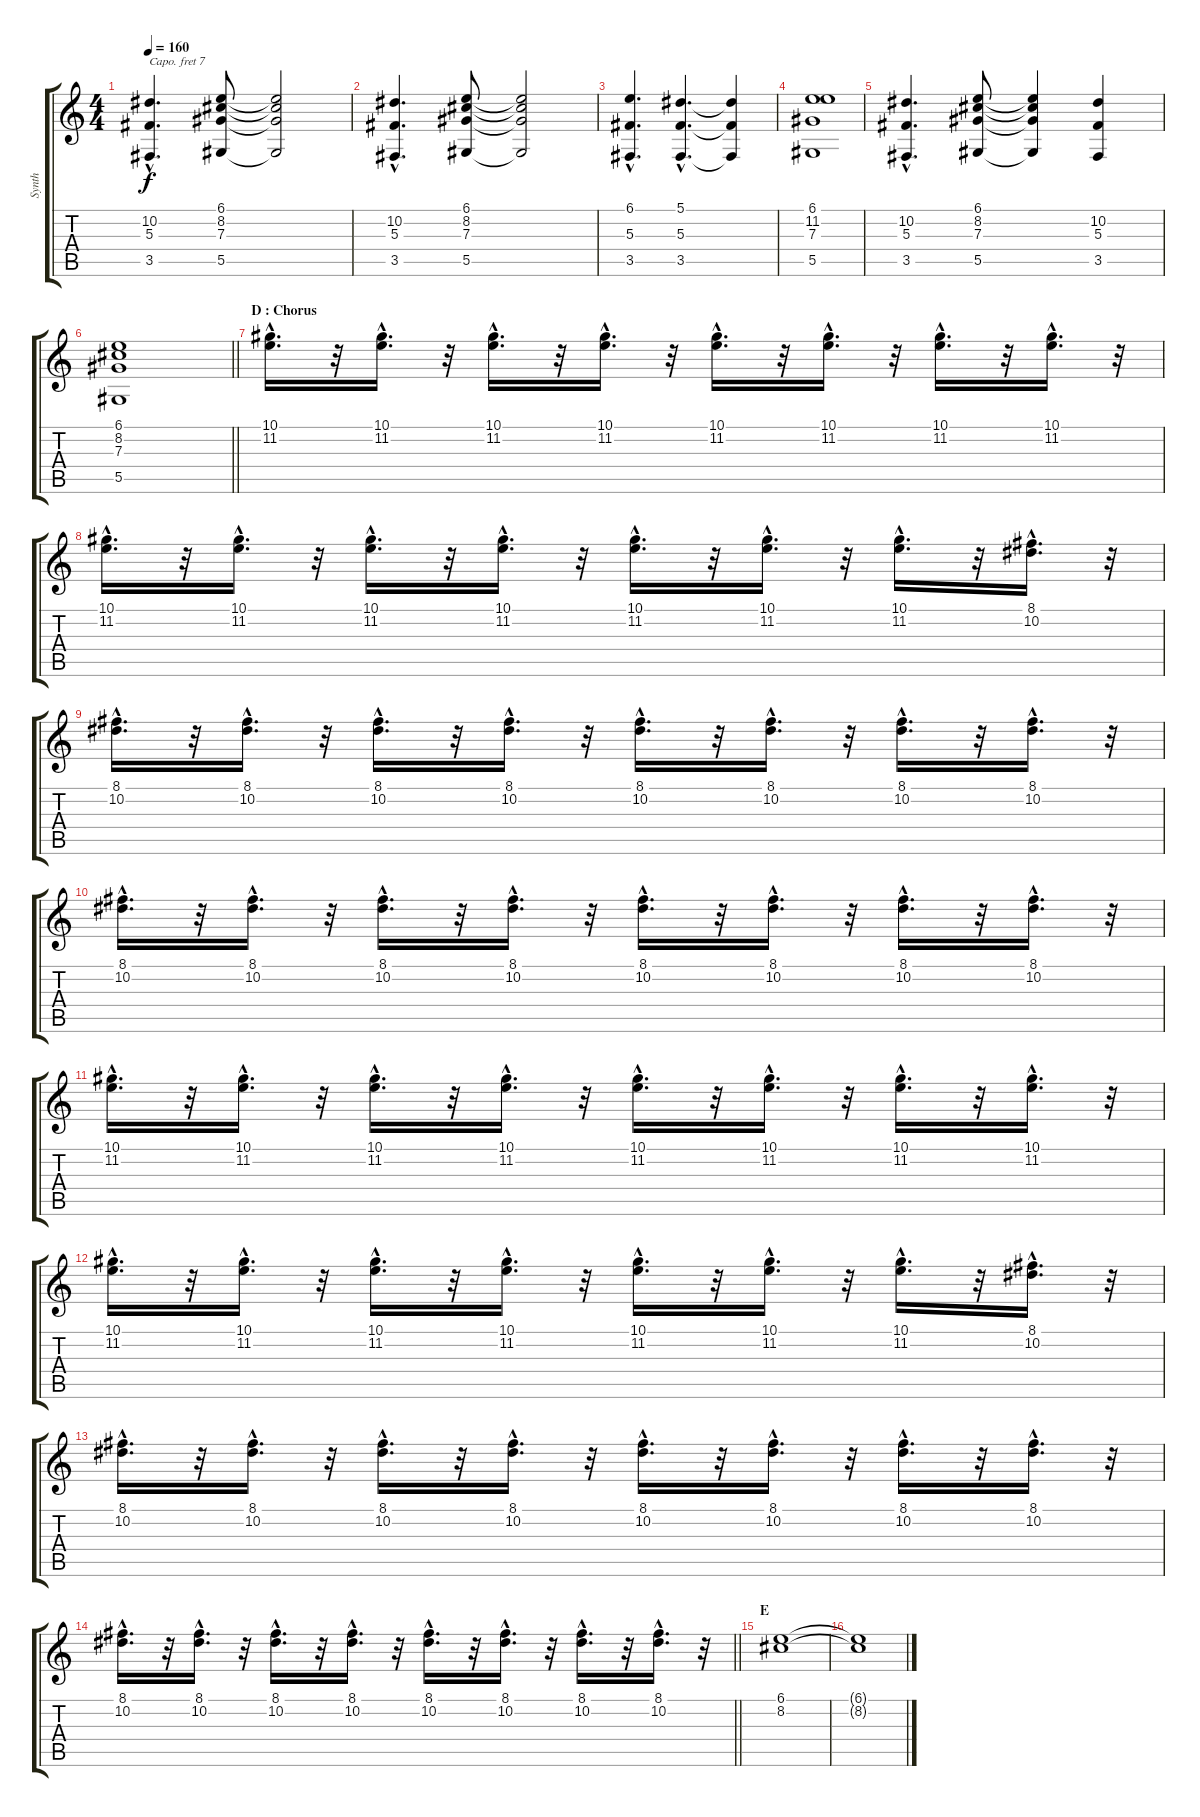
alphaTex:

\track ("Synth" "Synth") {instrument stringensemble1}
\staff {score tabs}
\capo 7
\tuning (Eb4 Bb3 Gb3 Db3 Ab2 Eb2) {hide}
\ts (4 4)
\tempo 160
\clef g2
\ks c
(10.2{hac} 5.3{hac} 3.5{hac}).4{d dy f} (6.1 8.2 7.3 5.5).8 (6.1{t} 8.2{t} 7.3{t} 5.5{t}).2 |
(10.2{hac} 5.3{hac} 3.5{hac}).4{d} (6.1 8.2 7.3 5.5).8 (6.1{t} 8.2{t} 7.3{t} 5.5{t}).2 |
(6.1{hac} 5.3{hac} 3.5{hac}).4{d} (5.1{hac} 5.3{hac} 3.5{hac}).4{d} (5.1{t} 5.3{t} 3.5{t}).4 |
(6.1 11.2 7.3 5.5).1 |
(10.2{hac} 5.3{hac} 3.5{hac}).4{d} (6.1 8.2 7.3 5.5).8 (6.1{t} 8.2{t} 7.3{t} 5.5{t}).4 (10.2 5.3 3.5).4 |
\barLineRight lightlight
(6.1 8.2 7.3 5.5).1 |
\section ("" "D : Chorus")
(10.1{hac} 11.2{hac}).16{d volume 6} r.32 (10.1{hac} 11.2{hac}).16{d} r.32 (10.1{hac} 11.2{hac}).16{d} r.32 (10.1{hac} 11.2{hac}).16{d} r.32 (10.1{hac} 11.2{hac}).16{d} r.32 (10.1{hac} 11.2{hac}).16{d} r.32 (10.1{hac} 11.2{hac}).16{d} r.32 (10.1{hac} 11.2{hac}).16{d} r.32 |
(10.1{hac} 11.2{hac}).16{d} r.32 (10.1{hac} 11.2{hac}).16{d} r.32 (10.1{hac} 11.2{hac}).16{d} r.32 (10.1{hac} 11.2{hac}).16{d} r.32 (10.1{hac} 11.2{hac}).16{d} r.32 (10.1{hac} 11.2{hac}).16{d} r.32 (10.1{hac} 11.2{hac}).16{d} r.32 (8.1{hac} 10.2{hac}).16{d} r.32 |
(8.1{hac} 10.2{hac}).16{d} r.32 (8.1{hac} 10.2{hac}).16{d} r.32 (8.1{hac} 10.2{hac}).16{d} r.32 (8.1{hac} 10.2{hac}).16{d} r.32 (8.1{hac} 10.2{hac}).16{d} r.32 (8.1{hac} 10.2{hac}).16{d} r.32 (8.1{hac} 10.2{hac}).16{d} r.32 (8.1{hac} 10.2{hac}).16{d} r.32 |
(8.1{hac} 10.2{hac}).16{d} r.32 (8.1{hac} 10.2{hac}).16{d} r.32 (8.1{hac} 10.2{hac}).16{d} r.32 (8.1{hac} 10.2{hac}).16{d} r.32 (8.1{hac} 10.2{hac}).16{d} r.32 (8.1{hac} 10.2{hac}).16{d} r.32 (8.1{hac} 10.2{hac}).16{d} r.32 (8.1{hac} 10.2{hac}).16{d} r.32 |
(10.1{hac} 11.2{hac}).16{d} r.32 (10.1{hac} 11.2{hac}).16{d} r.32 (10.1{hac} 11.2{hac}).16{d} r.32 (10.1{hac} 11.2{hac}).16{d} r.32 (10.1{hac} 11.2{hac}).16{d} r.32 (10.1{hac} 11.2{hac}).16{d} r.32 (10.1{hac} 11.2{hac}).16{d} r.32 (10.1{hac} 11.2{hac}).16{d} r.32 |
(10.1{hac} 11.2{hac}).16{d} r.32 (10.1{hac} 11.2{hac}).16{d} r.32 (10.1{hac} 11.2{hac}).16{d} r.32 (10.1{hac} 11.2{hac}).16{d} r.32 (10.1{hac} 11.2{hac}).16{d} r.32 (10.1{hac} 11.2{hac}).16{d} r.32 (10.1{hac} 11.2{hac}).16{d} r.32 (8.1{hac} 10.2{hac}).16{d} r.32 |
(8.1{hac} 10.2{hac}).16{d} r.32 (8.1{hac} 10.2{hac}).16{d} r.32 (8.1{hac} 10.2{hac}).16{d} r.32 (8.1{hac} 10.2{hac}).16{d} r.32 (8.1{hac} 10.2{hac}).16{d} r.32 (8.1{hac} 10.2{hac}).16{d} r.32 (8.1{hac} 10.2{hac}).16{d} r.32 (8.1{hac} 10.2{hac}).16{d} r.32 |
\barLineRight lightlight
(8.1{hac} 10.2{hac}).16{d} r.32 (8.1{hac} 10.2{hac}).16{d} r.32 (8.1{hac} 10.2{hac}).16{d} r.32 (8.1{hac} 10.2{hac}).16{d} r.32 (8.1{hac} 10.2{hac}).16{d} r.32 (8.1{hac} 10.2{hac}).16{d} r.32 (8.1{hac} 10.2{hac}).16{d} r.32 (8.1{hac} 10.2{hac}).16{d} r.32 |
\section ("" "E")
(6.1 8.2).1{volume 9} |
(6.1{t} 8.2{t}).1
